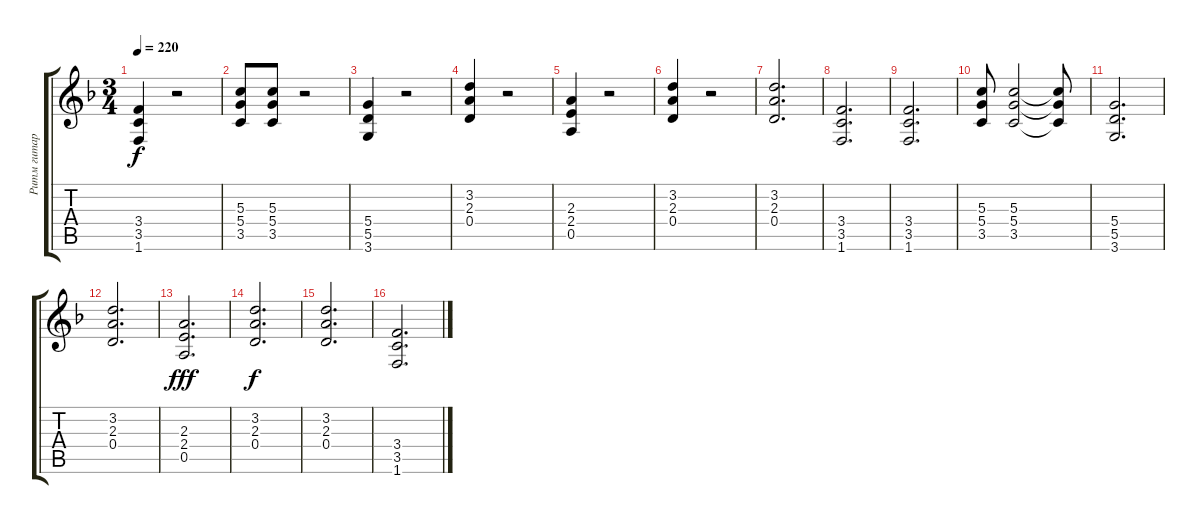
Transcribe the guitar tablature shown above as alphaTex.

\track ("Ритм гитара" "Ритм гитар") {instrument distortionguitar}
\staff {score tabs}
\tuning (E4 B3 G3 D3 A2 E2) {hide}
\ts (3 4)
\tempo 220
\clef g2
\ks f
(3.4 3.5 1.6).4{dy f} r.2 |
(5.3 5.4 3.5).8 (5.3 5.4 3.5).8 r.2 |
(5.4 5.5 3.6).4 r.2 |
(3.2 2.3 0.4).4 r.2 |
(2.3 2.4 0.5).4 r.2 |
(3.2 2.3 0.4).4 r.2 |
(3.2 2.3 0.4).2{d} |
(3.4 3.5 1.6).2{d} |
(3.4 3.5 1.6).2{d} |
(5.3 5.4 3.5).8 (5.3 5.4 3.5).2 (5.3{t} 5.4{t} 3.5{t}).8 |
(5.4 5.5 3.6).2{d} |
(3.2 2.3 0.4).2{d} |
(2.3 2.4 0.5).2{d dy fff} |
(3.2 2.3 0.4).2{d dy f} |
(3.2 2.3 0.4).2{d} |
(3.4 3.5 1.6).2{d}
